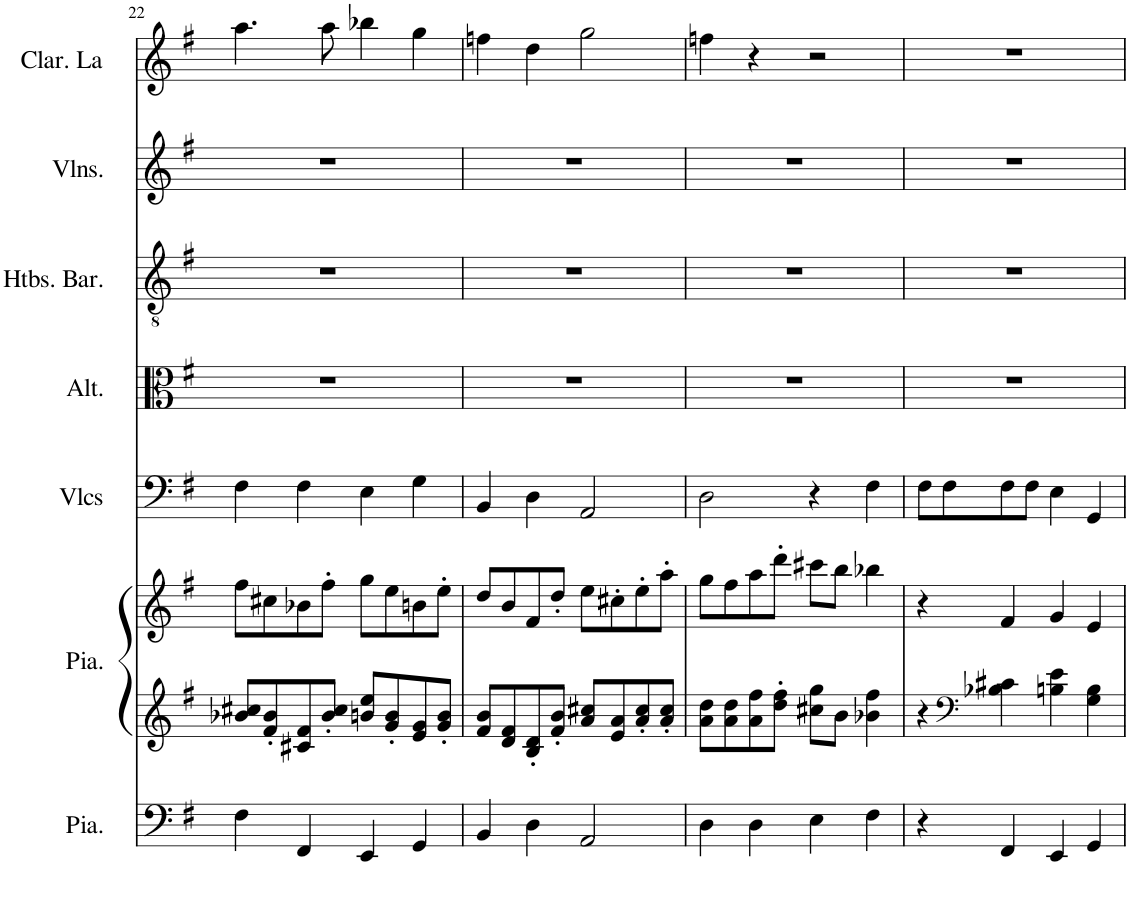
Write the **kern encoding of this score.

**kern	**kern	**kern	**kern	**kern	**kern	**kern	**kern
*part7	*part6	*part6	*part5	*part4	*part3	*part2	*part1
*staff8	*staff7	*staff6	*staff5	*staff4	*staff3	*staff2	*staff1
*I"Piano, Pedals	*I"Piano, Organ	*	*I"Violoncelles, Bass	*I"Altos, Tenor	*I"Hautbois Baryton, Alto	*I"Violons, Soprano	*I"Clarinette en La, Soprano solo
*I'Pia.	*I'Pia.	*	*I'Vlcs	*I'Alt.	*I'Htbs. Bar.	*I'Vlns.	*I'Clar. La
!!LO:PB:g=z
*clefF4	*clefG2	*clefG2	*clefF4	*clefC3	*clefGv2	*clefG2	*clefG2
*	*	*	*	*	*	*	*Trd2c3
*k[f#]	*k[f#]	*k[f#]	*k[f#]	*k[f#]	*k[f#]	*k[f#]	*k[f#]
*M4/4	*M4/4	*M4/4	*M4/4	*M4/4	*M4/4	*M4/4	*M4/4
=22	=22	=22	=22	=22	=22	=22	=22
4F#\	8b-X/ 8cc#X/L	8ff#\L	4F#\	1r	1r	1r	4.aa\
.	8f#/' 8b-/'	8cc#X\	.	.	.	.	.
4FF#/	8c#X/ 8f#/	8b-X\	4F#\	.	.	.	.
.	8b-/' 8cc#/'J	8ff#'\J	.	.	.	.	8aa\
4EE/	8bn/ 8ee/L	8gg\L	4E\	.	.	.	4bb-X\
.	8g/' 8b/'	8ee\	.	.	.	.	.
4GG/	8e/ 8g/	8bn\	4G\	.	.	.	4gg\
.	8g/' 8b/'J	8ee'\J	.	.	.	.	.
=23	=23	=23	=23	=23	=23	=23	=23
4BB/	8f#/ 8b/L	8dd/L	4BB/	1r	1r	1r	4ffn\
.	8d/ 8f#/	8b/	.	.	.	.	.
4D\	8B/' 8d/'	8f#/	4D\	.	.	.	4dd\
.	8f#/' 8b/'J	8dd'/J	.	.	.	.	.
2AA/	8a/ 8cc#X/L	8ee\L	2AA/	.	.	.	2gg\
.	8e/ 8a/	8cc#X'\	.	.	.	.	.
.	8a/' 8cc#/'	8ee'\	.	.	.	.	.
.	8a/' 8cc#/'J	8aa'\J	.	.	.	.	.
=24	=24	=24	=24	=24	=24	=24	=24
4D\	8a\ 8dd\L	8gg\L	2D\	1r	1r	1r	4ffn\
.	8a\ 8dd\	8ff#\	.	.	.	.	.
4D\	8a\ 8ff#\	8aa\	.	.	.	.	4r
.	8dd\' 8ff#\'J	8ddd'\J	.	.	.	.	.
4E\	8cc#X\ 8gg\L	8ccc#X\L	4r	.	.	.	2r
.	8b\J	8bb\J	.	.	.	.	.
4F#\	4b-X\ 4ff#\	4bb-X\	4F#\	.	.	.	.
=25	=25	=25	=25	=25	=25	=25	=25
4r	4r	4r	8F#\L	1r	1r	1r	1r
.	.	.	8F#\	.	.	.	.
*	*clefF4	*	*	*	*	*	*
4FF#/	4B-X\ 4c#X\	4f#/	8F#\	.	.	.	.
.	.	.	8F#\J	.	.	.	.
4EE/	4Bn\ 4e\	4g/	4E\	.	.	.	.
4GG/	4G\ 4B\	4e/	4GG/	.	.	.	.
=	=	=	=	=	=	=	=
*-	*-	*-	*-	*-	*-	*-	*-
